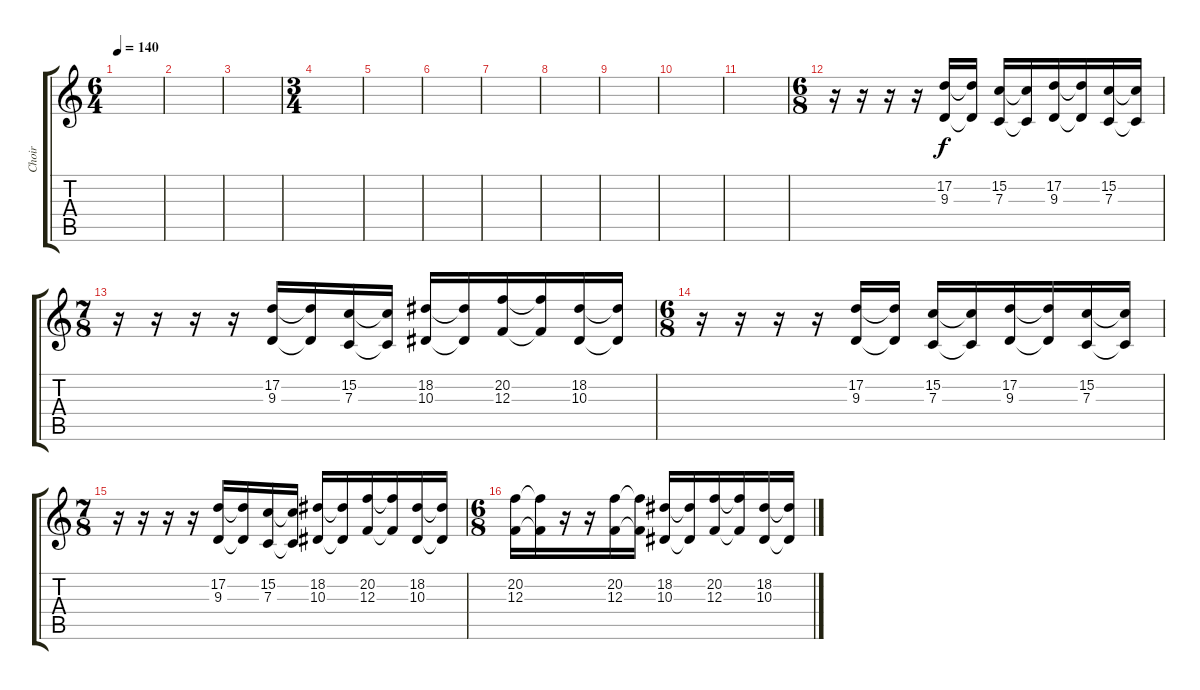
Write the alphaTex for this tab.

\track ("Choir" "Choir") {instrument choiraahs}
\staff {score tabs}
\tuning (D4 A3 F3 C3 G2 D2) {hide}
\ts (6 4)
\tempo 140
\clef g2
\ks c
|
|
|
\ts (3 4)
|
|
|
|
|
|
|
|
\ts (6 8)
r.16 r.16 r.16 r.16 (17.2 9.3).16 (17.2{t} 9.3{t}).16 (15.2 7.3).16 (15.2{t} 7.3{t}).16 (17.2 9.3).16 (17.2{t} 9.3{t}).16 (15.2 7.3).16 (15.2{t} 7.3{t}).16 |
\ts (7 8)
r.16 r.16 r.16 r.16 (17.2 9.3).16 (17.2{t} 9.3{t}).16 (15.2 7.3).16 (15.2{t} 7.3{t}).16 (18.2 10.3).16 (18.2{t} 10.3{t}).16 (20.2 12.3).16 (20.2{t} 12.3{t}).16 (18.2 10.3).16 (18.2{t} 10.3{t}).16 |
\ts (6 8)
r.16 r.16 r.16 r.16 (17.2 9.3).16 (17.2{t} 9.3{t}).16 (15.2 7.3).16 (15.2{t} 7.3{t}).16 (17.2 9.3).16 (17.2{t} 9.3{t}).16 (15.2 7.3).16 (15.2{t} 7.3{t}).16 |
\ts (7 8)
r.16 r.16 r.16 r.16 (17.2 9.3).16 (17.2{t} 9.3{t}).16 (15.2 7.3).16 (15.2{t} 7.3{t}).16 (18.2 10.3).16 (18.2{t} 10.3{t}).16 (20.2 12.3).16 (20.2{t} 12.3{t}).16 (18.2 10.3).16 (18.2{t} 10.3{t}).16 |
\ts (6 8)
(20.2 12.3).16 (20.2{t} 12.3{t}).16 r.16 r.16 (20.2 12.3).16 (20.2{t} 12.3{t}).16 (18.2 10.3).16 (18.2{t} 10.3{t}).16 (20.2 12.3).16 (20.2{t} 12.3{t}).16 (18.2 10.3).16 (18.2{t} 10.3{t}).16
